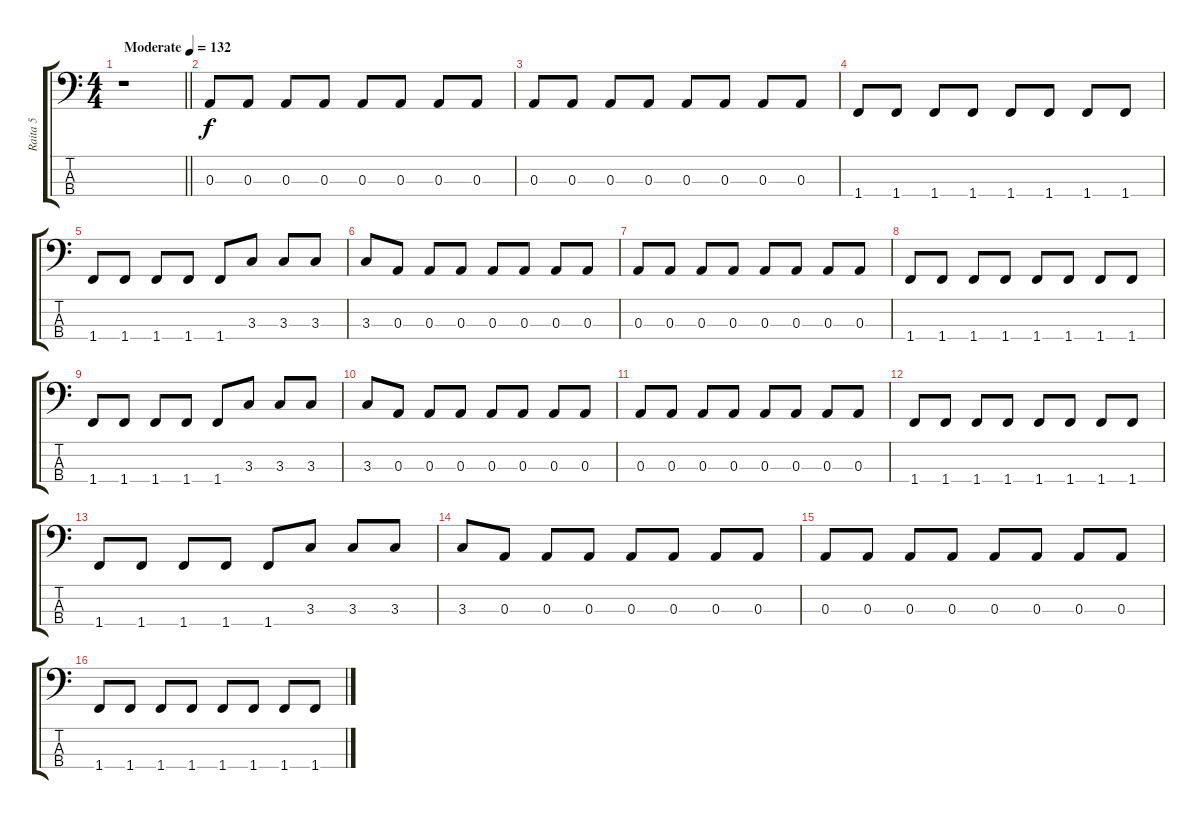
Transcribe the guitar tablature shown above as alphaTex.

\track ("Raita 5" "Raita 5") {instrument electricbasspick}
\staff {score tabs}
\tuning (G2 D2 A1 E1) {hide}
\ts (4 4)
\section ("" "")
\tempo (132 "Moderate")
\clef f4
\barLineRight lightlight
\ks c
r.1{dy f instrument electricbasspick} |
\section ("" "")
0.3.8 0.3.8 0.3.8 0.3.8 0.3.8 0.3.8 0.3.8 0.3.8 |
0.3.8 0.3.8 0.3.8 0.3.8 0.3.8 0.3.8 0.3.8 0.3.8 |
1.4.8 1.4.8 1.4.8 1.4.8 1.4.8 1.4.8 1.4.8 1.4.8 |
1.4.8 1.4.8 1.4.8 1.4.8 1.4.8 3.3.8 3.3.8 3.3.8 |
3.3.8 0.3.8 0.3.8 0.3.8 0.3.8 0.3.8 0.3.8 0.3.8 |
0.3.8 0.3.8 0.3.8 0.3.8 0.3.8 0.3.8 0.3.8 0.3.8 |
1.4.8 1.4.8 1.4.8 1.4.8 1.4.8 1.4.8 1.4.8 1.4.8 |
1.4.8 1.4.8 1.4.8 1.4.8 1.4.8 3.3.8 3.3.8 3.3.8 |
3.3.8 0.3.8 0.3.8 0.3.8 0.3.8 0.3.8 0.3.8 0.3.8 |
0.3.8 0.3.8 0.3.8 0.3.8 0.3.8 0.3.8 0.3.8 0.3.8 |
1.4.8 1.4.8 1.4.8 1.4.8 1.4.8 1.4.8 1.4.8 1.4.8 |
1.4.8 1.4.8 1.4.8 1.4.8 1.4.8 3.3.8 3.3.8 3.3.8 |
3.3.8 0.3.8 0.3.8 0.3.8 0.3.8 0.3.8 0.3.8 0.3.8 |
0.3.8 0.3.8 0.3.8 0.3.8 0.3.8 0.3.8 0.3.8 0.3.8 |
1.4.8 1.4.8 1.4.8 1.4.8 1.4.8 1.4.8 1.4.8 1.4.8
